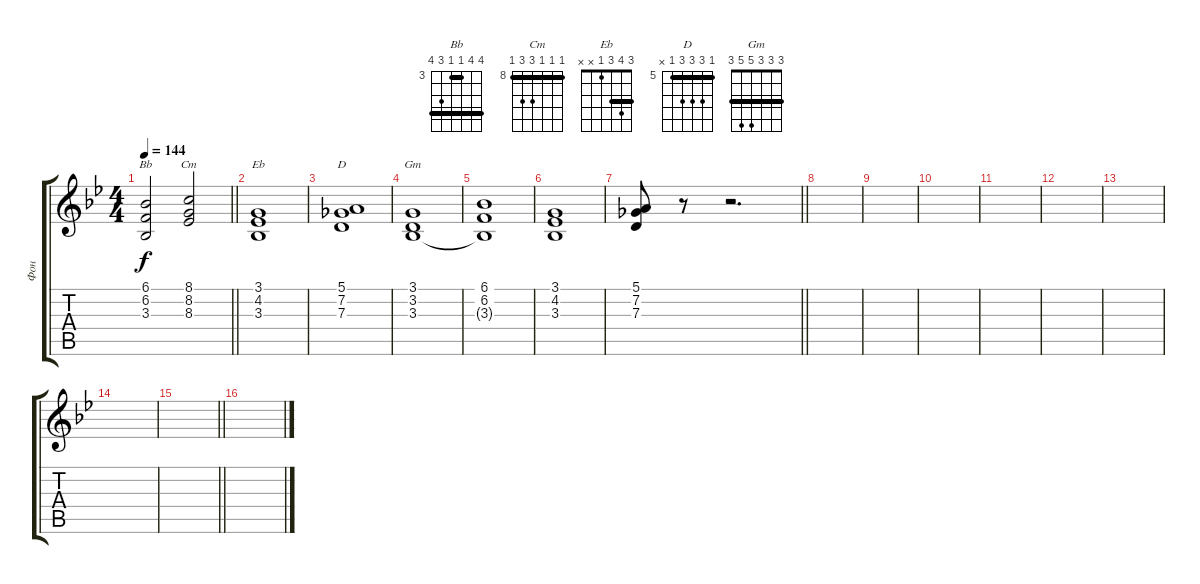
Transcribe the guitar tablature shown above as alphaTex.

\track ("Фон" "Фон") {instrument pad2warm}
\staff {score tabs}
\tuning (E4 B3 G3 D3 A2 E2) {hide}
\chord ("Bb" 6 6 3 3 5 6) {firstfret 3 barre (3 6)}
\chord ("Cm" 8 8 8 10 10 8) {firstfret 8 barre 8}
\chord ("Eb" 3 4 3 1 x x) {barre 3}
\chord ("D" 5 7 7 7 5 x) {firstfret 5 barre 5}
\chord ("Gm" 3 3 3 5 5 3) {barre 3}
\ts (4 4)
\tempo 144
\clef g2
\barLineRight lightlight
\ks gminor
(6.1 6.2{t} 3.3).2{ch "Bb" dy f} (8.1 8.2 8.3).2{ch "Cm"} |
(3.1 4.2 3.3).1{ch "Eb"} |
(5.1 7.2 7.3).1{ch "D"} |
(3.1 3.2 3.3).1{ch "Gm"} |
(6.1 6.2 3.3{t}).1 |
(3.1 4.2 3.3).1 |
\barLineRight lightlight
(5.1 7.2 7.3).8 r.8 r.2{d} |
\section ("" "")
|
|
|
|
|
|
|
\barLineRight lightlight
|
\section ("" "")
